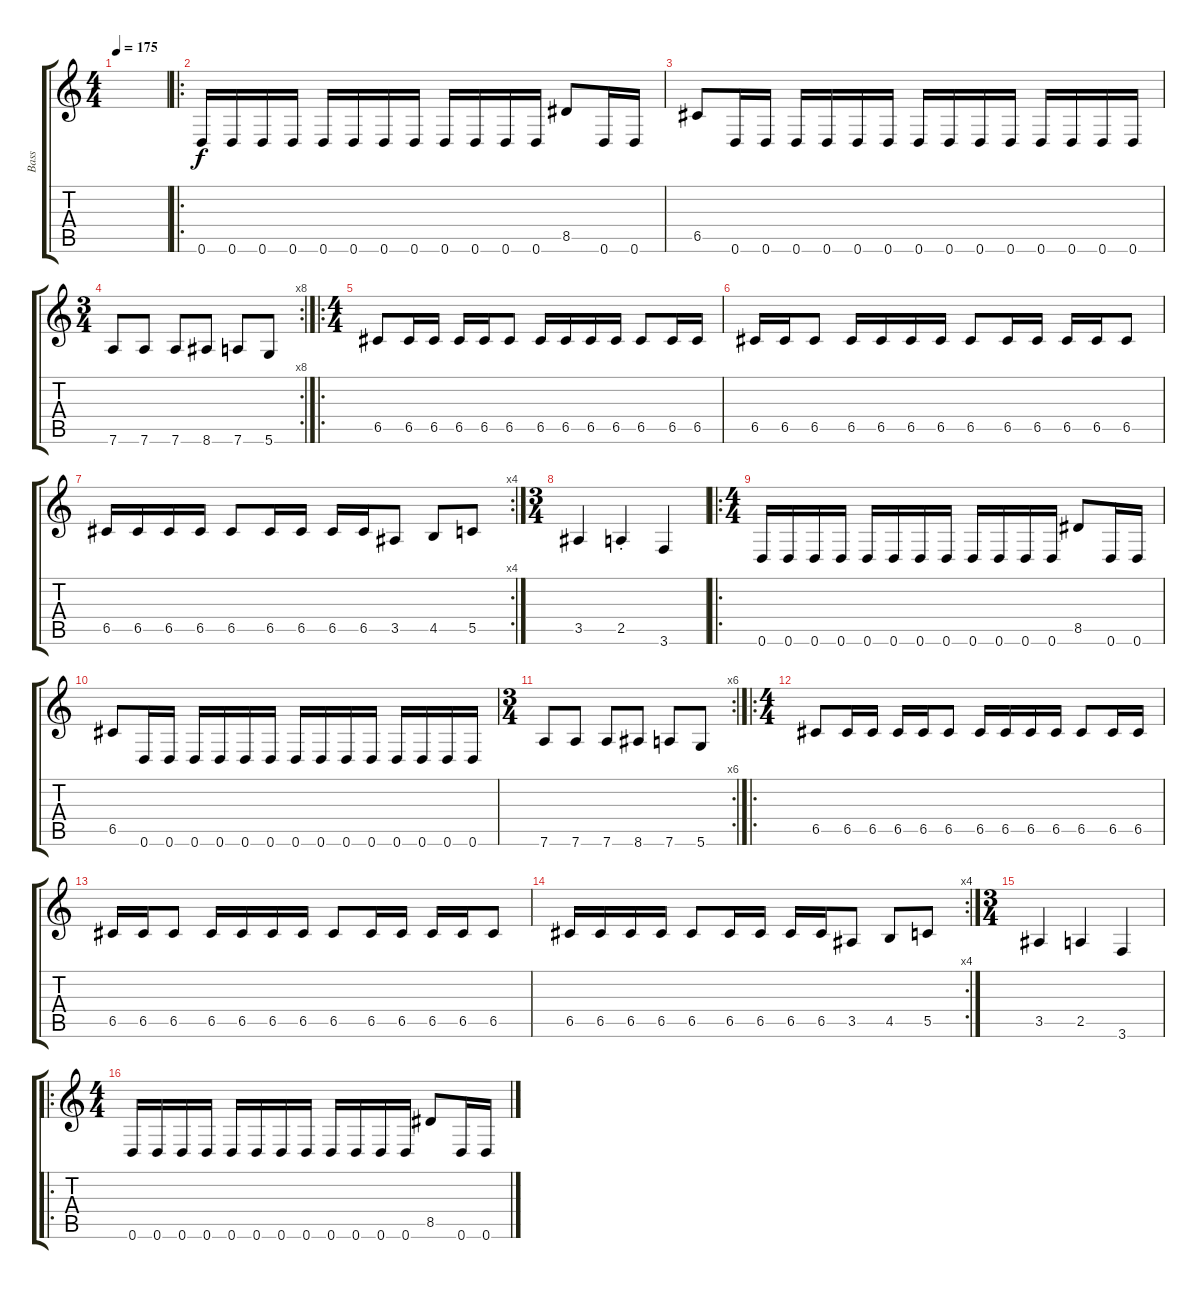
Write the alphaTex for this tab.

\track ("Bass" "Bass") {instrument electricbasspick}
\staff {score tabs}
\tuning (D4 A3 F3 C3 G2 D2) {hide}
\ts (4 4)
\tempo 175
\clef g2
\ks c
|
\ro
0.6.16 0.6.16 0.6.16 0.6.16 0.6.16 0.6.16 0.6.16 0.6.16 0.6.16 0.6.16 0.6.16 0.6.16 8.5.8 0.6.16 0.6.16 |
6.5.8 0.6.16 0.6.16 0.6.16 0.6.16 0.6.16 0.6.16 0.6.16 0.6.16 0.6.16 0.6.16 0.6.16 0.6.16 0.6.16 0.6.16 |
\rc 8
\ts (3 4)
7.6.8 7.6.8 7.6.8 8.6.8 7.6.8 5.6.8 |
\ro
\ts (4 4)
6.5.8 6.5.16 6.5.16 6.5.16 6.5.16 6.5.8 6.5.16 6.5.16 6.5.16 6.5.16 6.5.8 6.5.16 6.5.16 |
6.5.16 6.5.16 6.5.8 6.5.16 6.5.16 6.5.16 6.5.16 6.5.8 6.5.16 6.5.16 6.5.16 6.5.16 6.5.8 |
\rc 4
6.5.16 6.5.16 6.5.16 6.5.16 6.5.8 6.5.16 6.5.16 6.5.16 6.5.16 3.5.8 4.5.8 5.5.8 |
\ts (3 4)
3.5.4 2.5{st}.4 3.6.4 |
\ro
\ts (4 4)
0.6.16 0.6.16 0.6.16 0.6.16 0.6.16 0.6.16 0.6.16 0.6.16 0.6.16 0.6.16 0.6.16 0.6.16 8.5.8 0.6.16 0.6.16 |
6.5.8 0.6.16 0.6.16 0.6.16 0.6.16 0.6.16 0.6.16 0.6.16 0.6.16 0.6.16 0.6.16 0.6.16 0.6.16 0.6.16 0.6.16 |
\rc 6
\ts (3 4)
7.6.8 7.6.8 7.6.8 8.6.8 7.6.8 5.6.8 |
\ro
\ts (4 4)
6.5.8 6.5.16 6.5.16 6.5.16 6.5.16 6.5.8 6.5.16 6.5.16 6.5.16 6.5.16 6.5.8 6.5.16 6.5.16 |
6.5.16 6.5.16 6.5.8 6.5.16 6.5.16 6.5.16 6.5.16 6.5.8 6.5.16 6.5.16 6.5.16 6.5.16 6.5.8 |
\rc 4
6.5.16 6.5.16 6.5.16 6.5.16 6.5.8 6.5.16 6.5.16 6.5.16 6.5.16 3.5.8 4.5.8 5.5.8 |
\ts (3 4)
3.5.4 2.5.4 3.6.4 |
\ro
\ts (4 4)
0.6.16 0.6.16 0.6.16 0.6.16 0.6.16 0.6.16 0.6.16 0.6.16 0.6.16 0.6.16 0.6.16 0.6.16 8.5.8 0.6.16 0.6.16
